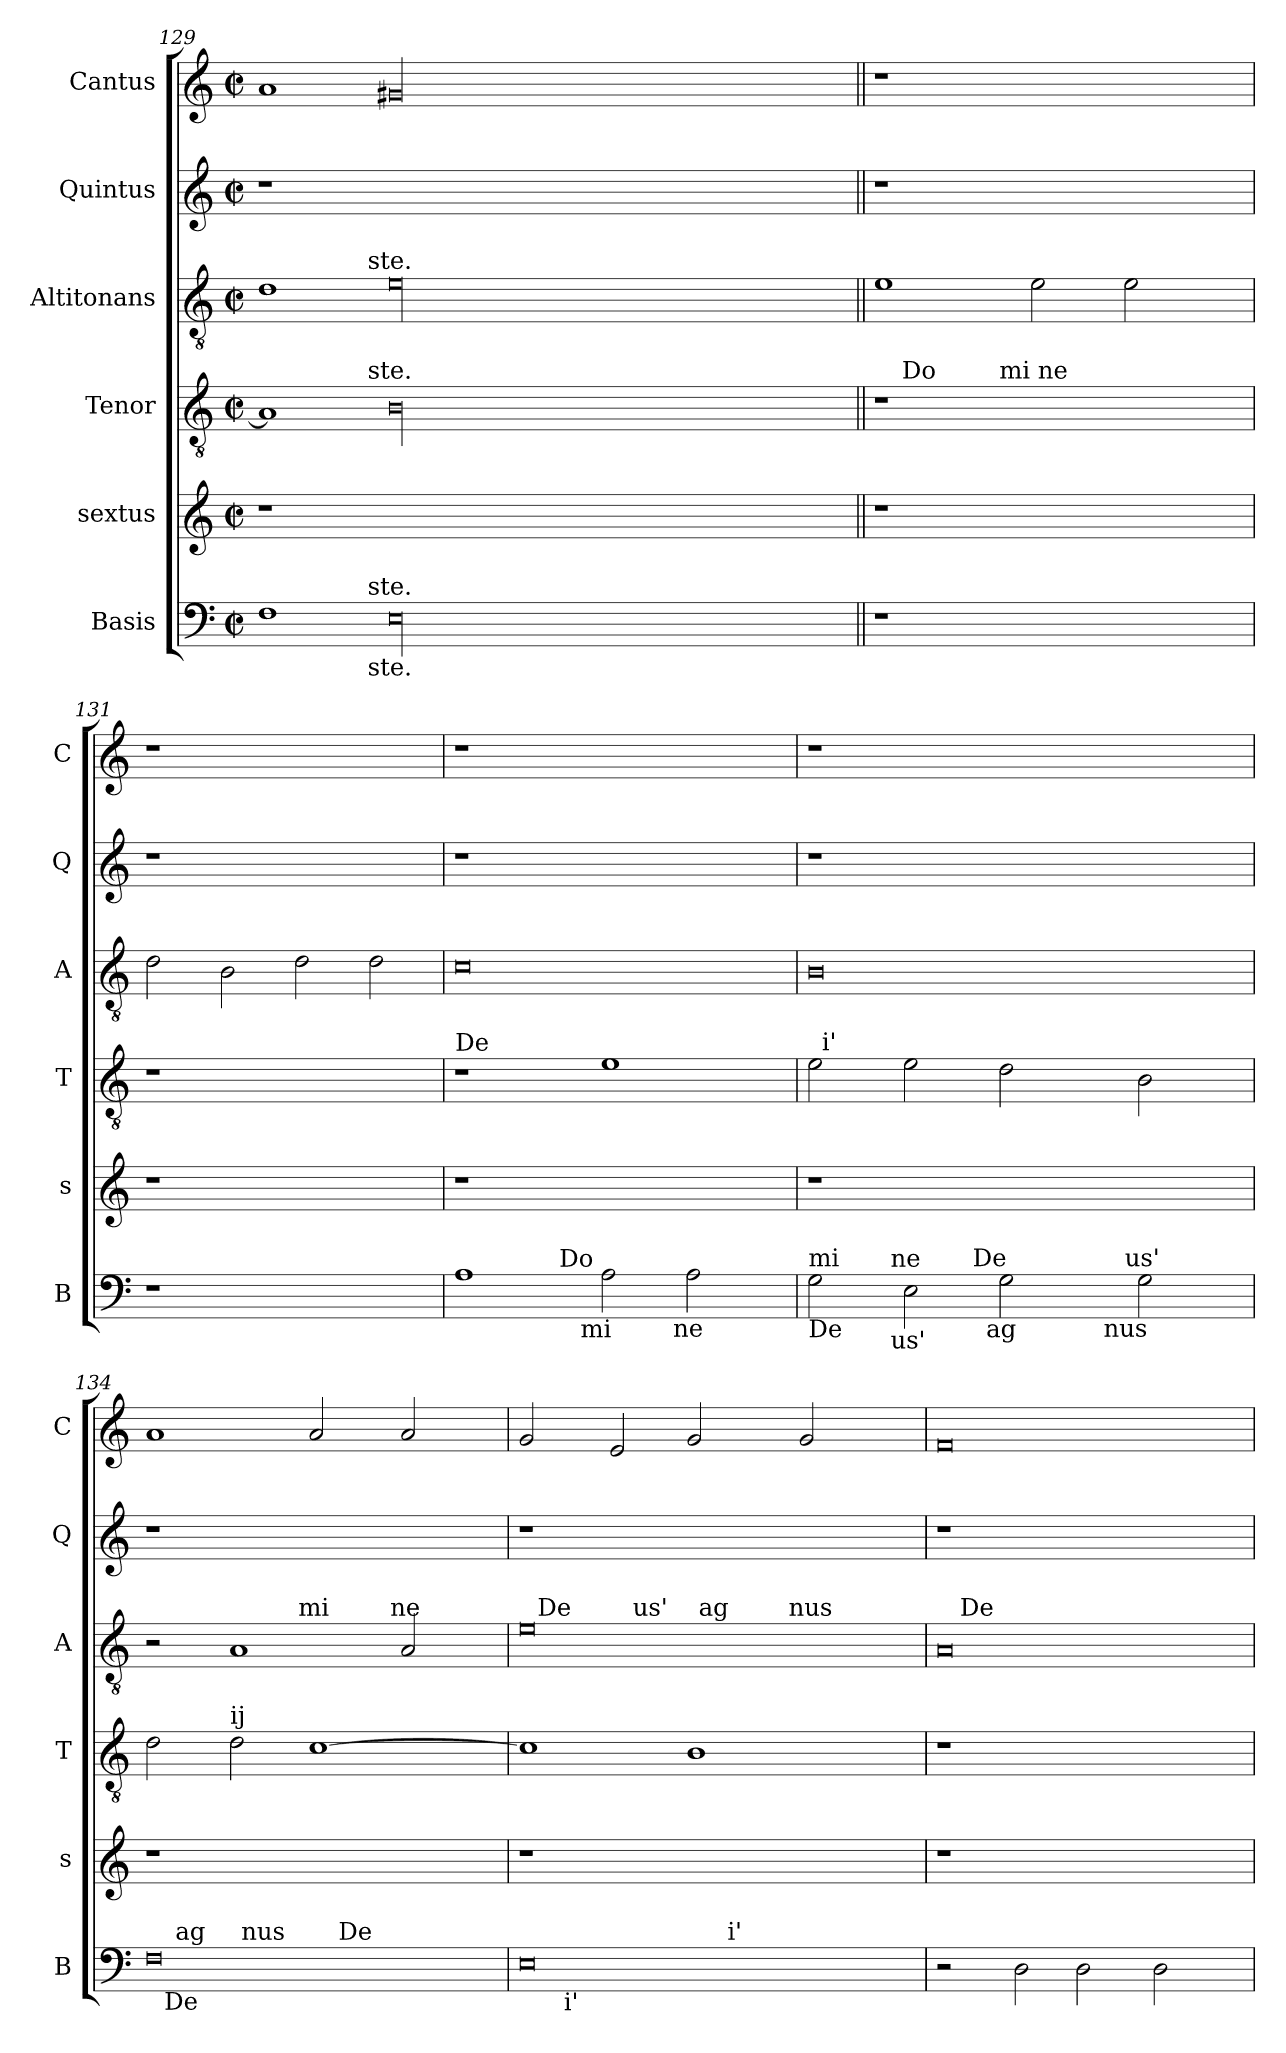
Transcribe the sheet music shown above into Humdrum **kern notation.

**kern	**kern	**kern	**kern	**kern	**kern
*part6	*part5	*part4	*part3	*part2	*part1
*staff6	*staff5	*staff4	*staff3	*staff2	*staff1
*I"Basis	*I"sextus	*I"Tenor	*I"Altitonans	*I"Quintus	*I"Cantus
*I'B	*I's	*I'T	*I'A	*I'Q	*I'C
*clefF4	*clefG2	*clefGv2	*clefGv2	*clefG2	*clefG2
*k[]	*k[]	*k[]	*k[]	*k[]	*k[]
*C:	*C:	*C:	*C:	*C:	*C:
*M2/2	*M2/2	*M2/2	*M2/2	*M2/2	*M2/2
*met(c|)	*met(c|)	*met(c|)	*met(c|)	*met(c|)	*met(c|)
=129	=129	=129	=129	=129	=129
!	!	!	!LO:TX:a:t=Chri	!	!
!	!	!LO:TX:a:t=Chri	!	!	!
!LO:TX:b:t=Chri	!	!	!	!	!
*^	*	*^	*^	*	*
1F	2...ryy	1r	1A]	2...ryy	1d	2...ryy	1r	1a
!	!	!	!	!	!	!LO:TX:a:t=ste.	!	!
!	!	!	!	!LO:TX:a:t=ste.	!	!	!	!
!	!LO:TX:b:t=ste.	!	!	!	!	!	!	!
!	!LO:TX:a:t=ste.	!	!	!	!	!	!	!
.	1ryy	.	.	1ryy	.	1ryy	.	.
00E	.	00ryy	00B	.	00e	.	00ryy	00g#X
.	1ryy	.	.	1ryy	.	1ryy	.	.
.	1ryy	.	.	1ryy	.	1ryy	.	.
.	1ryy	.	.	1ryy	.	1ryy	.	.
.	16ryy	.	.	16ryy	.	16ryy	.	.
*v	*v	*	*	*	*v	*v	*	*
!!LO:LB:g=z
=130||	=130||	=130||	=130||	=130||	=130||	=130||
*	*	*	*^	*	*	*
1r	1r	1r	16.ryy	2..ryy	1e	1r	1r
!	!	!	!LO:TX:a:t=Do	!	!	!	!
.	.	.	1ryy	.	.	.	.
!	!	!	!	!LO:TX:a:t=mi ne	!	!	!
.	.	.	.	1ryy	.	.	.
1ryy	1ryy	1ryy	.	.	2e\	1ryy	1ryy
.	.	.	2ryy	.	.	.	.
.	.	.	.	.	2e\	.	.
.	.	.	4ryy	.	.	.	.
.	.	.	8ryy	.	.	.	.
.	.	.	.	8ryy	.	.	.
.	.	.	32ryy	.	.	.	.
=131	=131	=131	=131	=131	=131	=131	=131
!	!	!LO:TX:a:t=De us' ag nus	!	!	!	!	!
*	*	*v	*v	*v	*	*	*
1r	1r	1r	2d\	1r	1r
.	.	.	2B\	.	.
1ryy	1ryy	1ryy	2d\	1ryy	1ryy
.	.	.	2d\	.	.
=132	=132	=132	=132	=132	=132
!	!	!LO:TX:a:t=De	!	!	!
!LO:TX:b:t=Do	!	!	!	!	!
*^	*	*	*	*	*
*	*^	*	*	*	*	*
*	*	*^	*	*	*	*	*
1A	2..ryy	2...ryy	1ryy	1r	1r	0c	1r	1r
!	!LO:TX:a:t=Do	!	!	!	!	!	!	!
.	1ryy	.	.	.	.	.	.	.
!	!	!LO:TX:b:t=mi	!	!	!	!	!	!
.	.	1ryy	.	.	.	.	.	.
2A\	.	.	4...ryy	1ryy	1e	.	1ryy	1ryy
!	!	!	!LO:TX:b:t=ne	!	!	!	!	!
.	.	.	2ryy	.	.	.	.	.
2A\	.	.	.	.	.	.	.	.
.	8ryy	.	.	.	.	.	.	.
.	.	16ryy	.	.	.	.	.	.
.	.	.	32ryy	.	.	.	.	.
=133	=133	=133	=133	=133	=133	=133	=133	=133
!LO:TX:b:t=De	!	!	!	!	!	!	!	!
!LO:TX:a:t=mi	!	!	!	!	!	!	!	!
*	*	*	*^	*	*^	*	*	*
2G\	4...ryy	2...ryy	2ryy	1ryy	1r	2e\	32ryy	0B	1r	1r
!	!	!	!	!	!	!	!LO:TX:a:t=i'	!	!	!
.	.	.	.	.	.	.	1ryy	.	.	.
!	!LO:TX:a:t=ne	!	!	!	!	!	!	!	!	!
!	!LO:TX:b:t=us'	!	!	!	!	!	!	!	!	!
.	1ryy	.	.	.	.	.	.	.	.	.
2E\	.	.	4...ryy	.	.	2e\	.	.	.	.
!	!	!LO:TX:a:t=De	!	!	!	!	!	!	!	!
.	.	1ryy	.	.	.	.	.	.	.	.
!	!	!	!LO:TX:b:t=ag	!	!	!	!	!	!	!
.	.	.	1ryy	.	.	.	.	.	.	.
2G\	.	.	.	4ryy	1ryy	2d\	.	.	1ryy	1ryy
.	.	.	.	.	.	.	2ryy	.	.	.
.	.	.	.	8ryy	.	.	.	.	.	.
.	.	.	.	32ryy	.	.	.	.	.	.
!	!	!	!	!LO:TX:b:t=nus	!	!	!	!	!	!
.	.	.	.	2ryy	.	.	.	.	.	.
!	!LO:TX:a:t=us'	!	!	!	!	!	!	!	!	!
.	2ryy	.	.	.	.	.	.	.	.	.
2G\	.	.	.	.	.	2B\	.	.	.	.
.	.	.	.	.	.	.	4...ryy	.	.	.
.	.	.	.	16.ryy	.	.	.	.	.	.
.	.	16ryy	.	.	.	.	.	.	.	.
.	32ryy	.	32ryy	.	.	.	.	.	.	.
=134	=134	=134	=134	=134	=134	=134	=134	=134	=134	=134
!	!	!	!	!	!	!	!	!LO:TX:a:t=Do	!	!
*	*	*	*	*	*	*	*	*^	*	*
*	*	*	*v	*v	*	*v	*v	*	*^	*	*
0F	16ryy	16.ryy	2ryy	1r	2d\	2r	2ryy	1ryy	1r	1a
!	!LO:TX:b:t=De	!	!	!	!	!	!	!	!	!
.	1ryy	.	.	.	.	.	.	.	.	.
!	!	!LO:TX:a:t=ag	!	!	!	!	!	!	!	!
.	.	1ryy	.	.	.	.	.	.	.	.
!	!	!	!	!	!LO:TX:a:t=ij	!	!	!	!	!
.	.	.	32ryy	.	2d\	1A	4...ryy	.	.	.
!	!	!	!LO:TX:a:t=nus	!	!	!	!	!	!	!
.	.	.	1ryy	.	.	.	.	.	.	.
!	!	!	!	!	!	!	!LO:TX:a:t=mi	!	!	!
.	.	.	.	.	.	.	1ryy	.	.	.
.	.	.	.	1ryy	[>1c	.	.	4...ryy	1ryy	2a/
.	2...ryy	.	.	.	.	.	.	.	.	.
!	!	!LO:TX:a:t=De	!	!	!	!	!	!	!	!
.	.	2ryy	.	.	.	.	.	.	.	.
!	!	!	!	!	!	!	!	!LO:TX:a:t=ne	!	!
.	.	.	.	.	.	.	.	2ryy	.	.
.	.	.	.	.	.	2A/	.	.	.	2a/
.	.	.	4...ryy	.	.	.	.	.	.	.
.	.	4ryy	.	.	.	.	.	.	.	.
.	.	8ryy	.	.	.	.	.	.	.	.
.	.	32ryy	.	.	.	.	32ryy	32ryy	.	.
*	*	*v	*v	*	*	*	*	*	*	*
=135	=135	=135	=135	=135	=135	=135	=135	=135	=135
*	*	*	*	*	*	*^	*^	*	*
*	*	*	*	*	*	*	*	*	*	*	*
0E	8.ryy	1ryy	1r	1c]	0e	16ryy	2ryy	1ryy	1ryy	1r	2g/
!	!	!	!	!	!	!LO:TX:a:t=De	!	!	!	!	!
.	.	.	.	.	.	1ryy	.	.	.	.	.
!	!LO:TX:b:t=i'	!	!	!	!	!	!	!	!	!	!
.	1ryy	.	.	.	.	.	.	.	.	.	.
.	.	.	.	.	.	.	16.ryy	.	.	.	2e/
!	!	!	!	!	!	!	!LO:TX:a:t=us'	!	!	!	!
.	.	.	.	.	.	.	1ryy	.	.	.	.
.	.	8ryy	1ryy	1B	.	.	.	32ryy	4...ryy	1ryy	2g/
!	!	!	!	!	!	!	!	!LO:TX:a:t=ag	!	!	!
.	.	.	.	.	.	.	.	2ryy	.	.	.
.	.	.	.	.	.	2...ryy	.	.	.	.	.
!	!	!LO:TX:a:t=i'	!	!	!	!	!	!	!	!	!
.	.	2..ryy	.	.	.	.	.	.	.	.	.
.	2ryy	.	.	.	.	.	.	.	.	.	.
!	!	!	!	!	!	!	!	!	!LO:TX:a:t=nus	!	!
.	.	.	.	.	.	.	.	.	2ryy	.	.
.	.	.	.	.	.	.	.	.	.	.	2g/
.	.	.	.	.	.	.	.	4...ryy	.	.	.
.	.	.	.	.	.	.	4ryy	.	.	.	.
.	4ryy	.	.	.	.	.	.	.	.	.	.
.	.	.	.	.	.	.	8ryy	.	.	.	.
.	16ryy	.	.	.	.	.	.	.	.	.	.
.	.	.	.	.	.	.	32ryy	.	32ryy	.	.
*v	*v	*v	*	*	*	*v	*v	*v	*v	*	*
!!LO:PB:g=z
=136	=136	=136	=136	=136	=136	=136
2r	1r	1r	0A	16.ryy	1r	0f
!	!	!	!	!LO:TX:a:t=De	!	!
.	.	.	.	1ryy	.	.
2D\	.	.	.	.	.	.
2D\	1ryy	1ryy	.	.	1ryy	.
.	.	.	.	2ryy	.	.
2D\	.	.	.	.	.	.
.	.	.	.	4ryy	.	.
.	.	.	.	8ryy	.	.
.	.	.	.	32ryy	.	.
*	*	*	*v	*v	*	*
=	=	=	=	=	=
*-	*-	*-	*-	*-	*-
